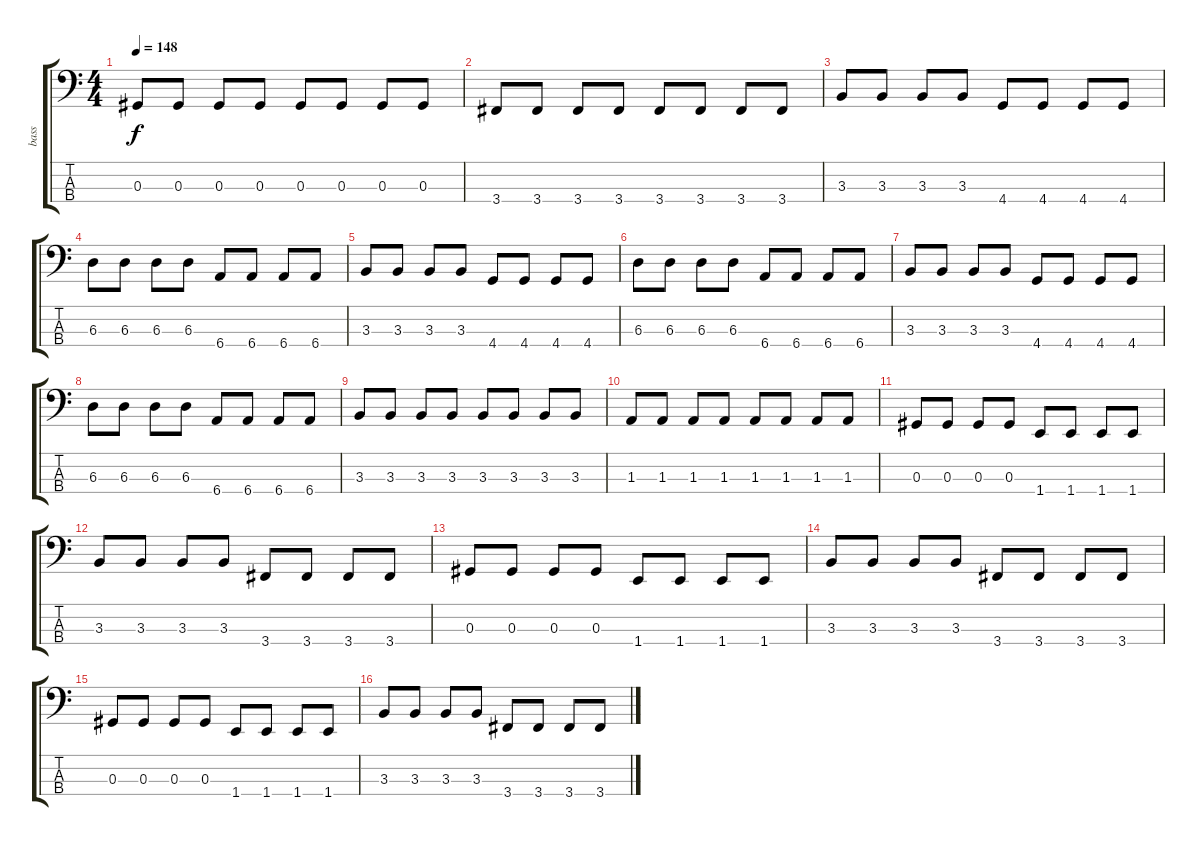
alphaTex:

\track ("bass" "bass") {instrument electricbassfinger}
\staff {score tabs}
\tuning (Gb2 Db2 Ab1 Eb1) {hide}
\ts (4 4)
\tempo 148
\clef f4
\ks c
0.3.8{dy f} 0.3.8 0.3.8 0.3.8 0.3.8 0.3.8 0.3.8 0.3.8 |
3.4.8 3.4.8 3.4.8 3.4.8 3.4.8 3.4.8 3.4.8 3.4.8 |
3.3.8 3.3.8 3.3.8 3.3.8 4.4.8 4.4.8 4.4.8 4.4.8 |
6.3.8 6.3.8 6.3.8 6.3.8 6.4.8 6.4.8 6.4.8 6.4.8 |
3.3.8 3.3.8 3.3.8 3.3.8 4.4.8 4.4.8 4.4.8 4.4.8 |
6.3.8 6.3.8 6.3.8 6.3.8 6.4.8 6.4.8 6.4.8 6.4.8 |
3.3.8 3.3.8 3.3.8 3.3.8 4.4.8 4.4.8 4.4.8 4.4.8 |
6.3.8 6.3.8 6.3.8 6.3.8 6.4.8 6.4.8 6.4.8 6.4.8 |
3.3.8 3.3.8 3.3.8 3.3.8 3.3.8 3.3.8 3.3.8 3.3.8 |
1.3.8 1.3.8 1.3.8 1.3.8 1.3.8 1.3.8 1.3.8 1.3.8 |
0.3.8 0.3.8 0.3.8 0.3.8 1.4.8 1.4.8 1.4.8 1.4.8 |
3.3.8 3.3.8 3.3.8 3.3.8 3.4.8 3.4.8 3.4.8 3.4.8 |
0.3.8 0.3.8 0.3.8 0.3.8 1.4.8 1.4.8 1.4.8 1.4.8 |
3.3.8 3.3.8 3.3.8 3.3.8 3.4.8 3.4.8 3.4.8 3.4.8 |
0.3.8 0.3.8 0.3.8 0.3.8 1.4.8 1.4.8 1.4.8 1.4.8 |
3.3.8 3.3.8 3.3.8 3.3.8 3.4.8 3.4.8 3.4.8 3.4.8
